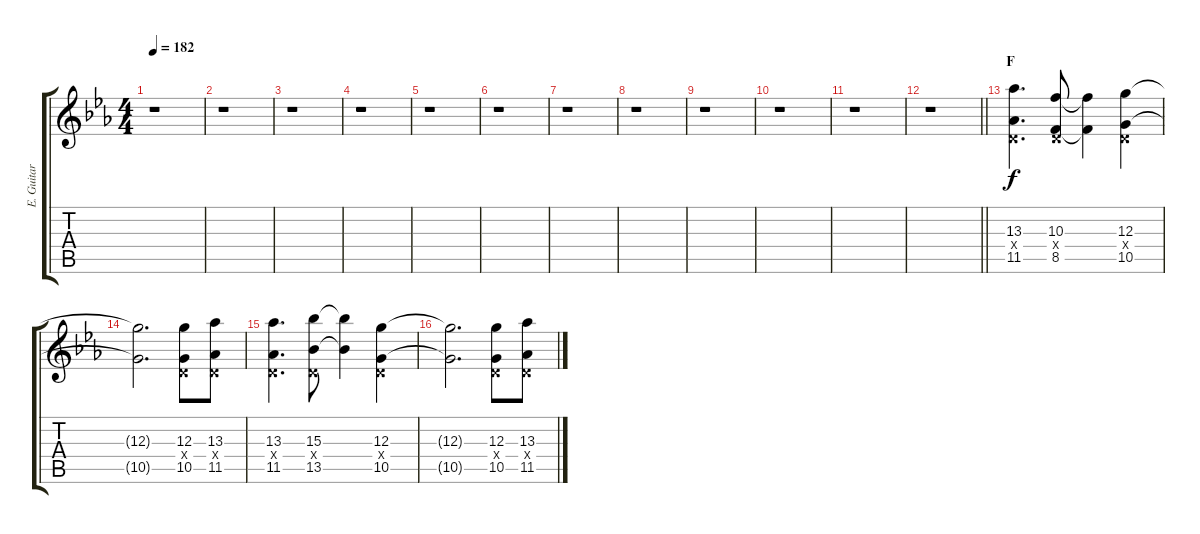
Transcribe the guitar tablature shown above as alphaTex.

\track ("E. Guitar II" "E. Guitar ") {instrument overdrivenguitar}
\staff {score tabs}
\tuning (E4 B3 G3 D3 A2 E2) {hide}
\ts (4 4)
\tempo 182
\clef g2
\ks eb
r.1{dy f} |
r.1 |
r.1 |
r.1 |
r.1 |
r.1 |
r.1 |
r.1 |
r.1 |
r.1 |
r.1 |
\barLineRight lightlight
r.1 |
\section ("" "F")
(13.3 0.4{x} 11.5).4{d instrument overdrivenguitar} (10.3 0.4{x} 8.5).8 (10.3{t} 8.5{t}).4 (12.3 0.4{x} 10.5).4 |
(12.3{t} 10.5{t}).2{d} (12.3 0.4{x} 10.5).8 (13.3 0.4{x} 11.5).8 |
(13.3 0.4{x} 11.5).4{d} (15.3 0.4{x} 13.5).8 (15.3{t} 13.5{t}).4 (12.3 0.4{x} 10.5).4 |
(12.3{t} 10.5{t}).2{d} (12.3 0.4{x} 10.5).8 (13.3 0.4{x} 11.5).8
